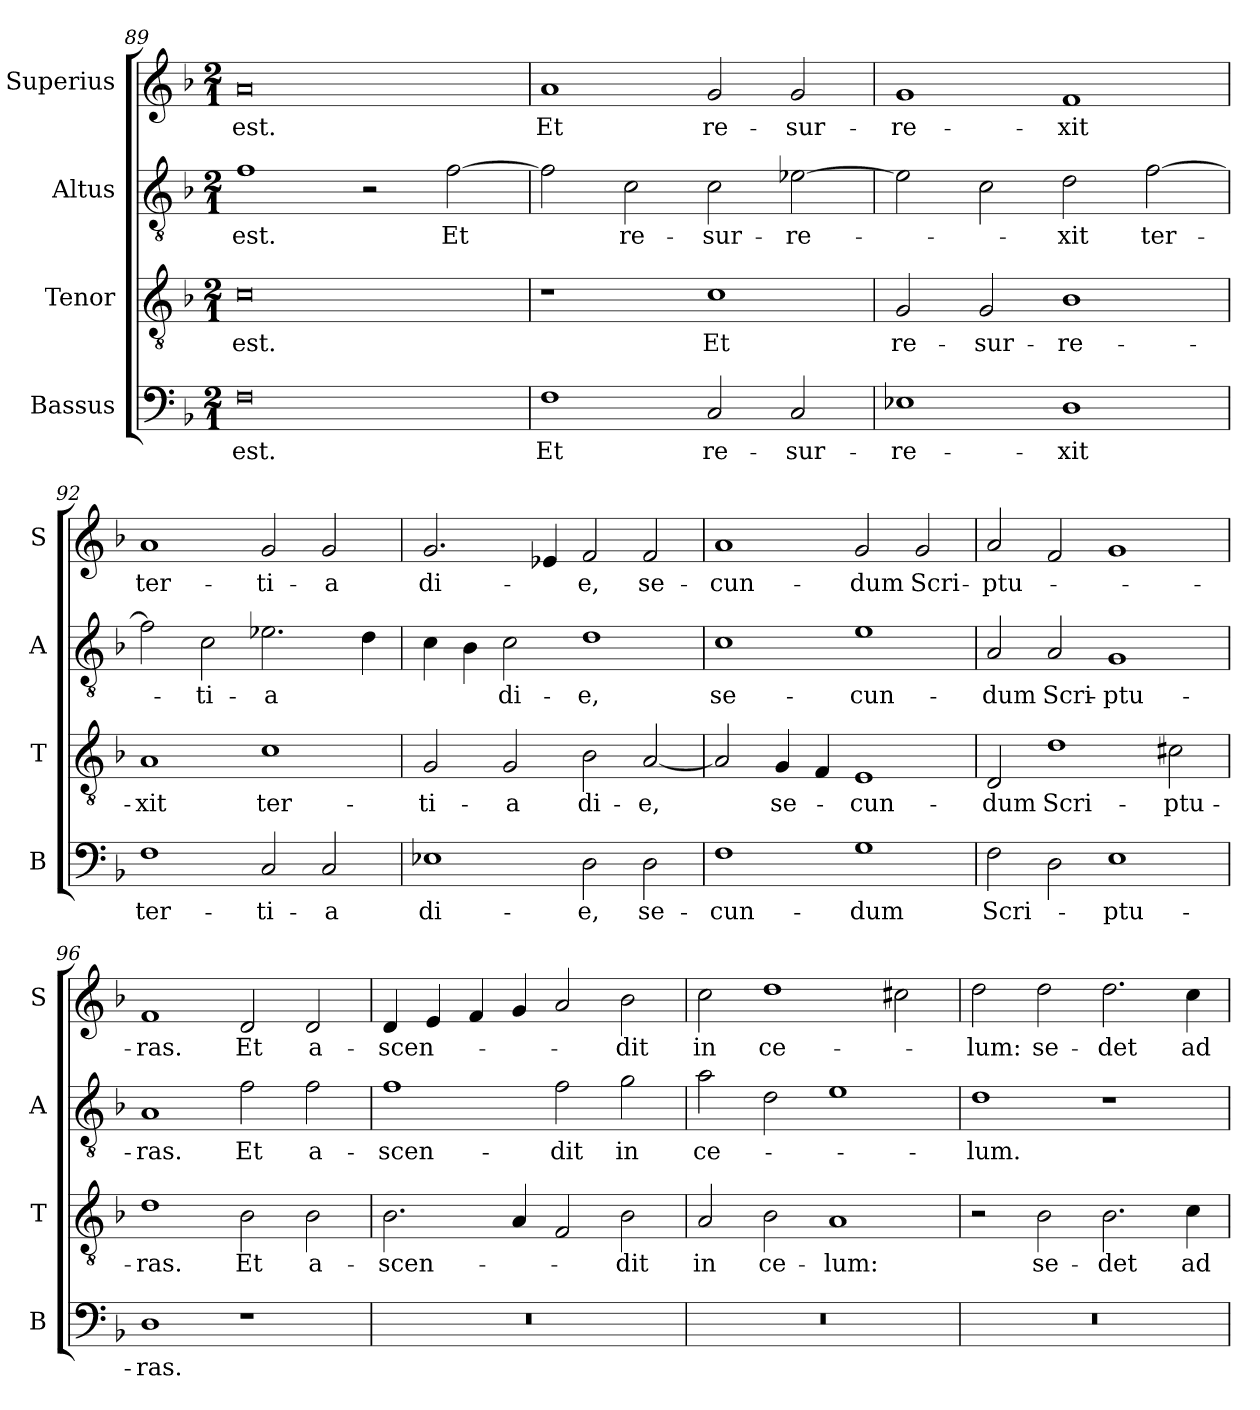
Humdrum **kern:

**kern	**text	**kern	**text	**kern	**text	**kern	**text
*part4	*part4	*part3	*part3	*part2	*part2	*part1	*part1
*staff4	*staff4	*staff3	*staff3	*staff2	*staff2	*staff1	*staff1
*I"Bassus	*	*I"Tenor	*	*I"Altus	*	*I"Superius	*
*I'B	*	*I'T	*	*I'A	*	*I'S	*
*clefF4	*	*clefGv2	*	*clefGv2	*	*clefG2	*
*k[b-]	*	*k[b-]	*	*k[b-]	*	*k[b-]	*
*M2/1	*	*M2/1	*	*M2/1	*	*M2/1	*
=89	=89	=89	=89	=89	=89	=89	=89
0F	est.	0c	est.	1f	est.	0a	est.
.	.	.	.	2r	.	.	.
.	.	.	.	[2f	Et	.	.
=90	=90	=90	=90	=90	=90	=90	=90
1F	Et	1r	.	2f]	.	1a	Et
.	.	.	.	2c	re-	.	.
2C	re-	1c	Et	2c	-sur-	2g	re-
2C	-sur-	.	.	[2e-X	-re-	2g	-sur-
=91	=91	=91	=91	=91	=91	=91	=91
1E-X	-re-	2G	re-	2e-]	.	1g	-re-
.	.	2G	-sur-	2c	.	.	.
1D	-xit	1B-	-re-	2d	-xit	1f	-xit
.	.	.	.	[2f	ter-	.	.
=92	=92	=92	=92	=92	=92	=92	=92
1F	ter-	1A	-xit	2f]	.	1a	ter-
.	.	.	.	2c	-ti-	.	.
2C	-ti-	1c	ter-	2.e-X	-a	2g	-ti-
2C	-a	.	.	.	.	2g	-a
.	.	.	.	4d	.	.	.
=93	=93	=93	=93	=93	=93	=93	=93
1E-X	di-	2G	-ti-	4c	.	2.g	di-
.	.	.	.	4B-	.	.	.
.	.	2G	-a	2c	di-	.	.
.	.	.	.	.	.	4e-i	.
2D	-e,	2B-	di-	1d	-e,	2f	-e,
2D	se-	[2A	-e,	.	.	2f	se-
=94	=94	=94	=94	=94	=94	=94	=94
1F	-cun-	2A]	.	1c	se-	1a	-cun-
!	!	!	!LO:LY:i	!	!	!	!
.	.	4G	se-	.	.	.	.
.	.	4F	.	.	.	.	.
!	!	!	!LO:LY:i	!	!	!	!
1G	-dum	1E	-cun-	1e	-cun-	2g	-dum
.	.	.	.	.	.	2g	Scri-
=95	=95	=95	=95	=95	=95	=95	=95
!	!	!	!LO:LY:i	!	!	!	!
2F	Scri-	2D	-dum	2A	-dum	2a	-ptu-
!	!	!	!LO:LY:i	!	!	!	!
2D	.	1d	Scri-	2A	Scri-	2f	.
1E	-ptu-	.	.	1G	-ptu-	1g	.
!	!	!	!LO:LY:i	!	!	!	!
.	.	2c#X	-ptu-	.	.	.	.
=96	=96	=96	=96	=96	=96	=96	=96
!	!	!	!LO:LY:i	!	!	!	!
1D	-ras.	1d	-ras.	1A	-ras.	1f	-ras.
1r	.	2B-	Et	2f	Et	2d	Et
.	.	2B-	a-	2f	a-	2d	a-
=97	=97	=97	=97	=97	=97	=97	=97
0r	.	2.B-	-scen-	1f	-scen-	4d	-scen-
.	.	.	.	.	.	4e	.
.	.	.	.	.	.	4f	.
.	.	4A	.	.	.	4g	.
.	.	2F	.	2f	-dit	2a	.
.	.	2B-	-dit	2g	in	2b-	-dit
=98	=98	=98	=98	=98	=98	=98	=98
0r	.	2A	in	2a	ce-	2cc	in
.	.	2B-	ce-	2d	.	1dd	ce-
.	.	1A	-lum:	1e	.	.	.
.	.	.	.	.	.	2cc#X	.
=99	=99	=99	=99	=99	=99	=99	=99
0r	.	2r	.	1d	-lum.	2dd	-lum:
.	.	2B-	se-	.	.	2dd	se-
.	.	2.B-	-det	1r	.	2.dd	-det
.	.	4c	ad	.	.	4cc	ad
=	=	=	=	=	=	=	=
*-	*-	*-	*-	*-	*-	*-	*-
